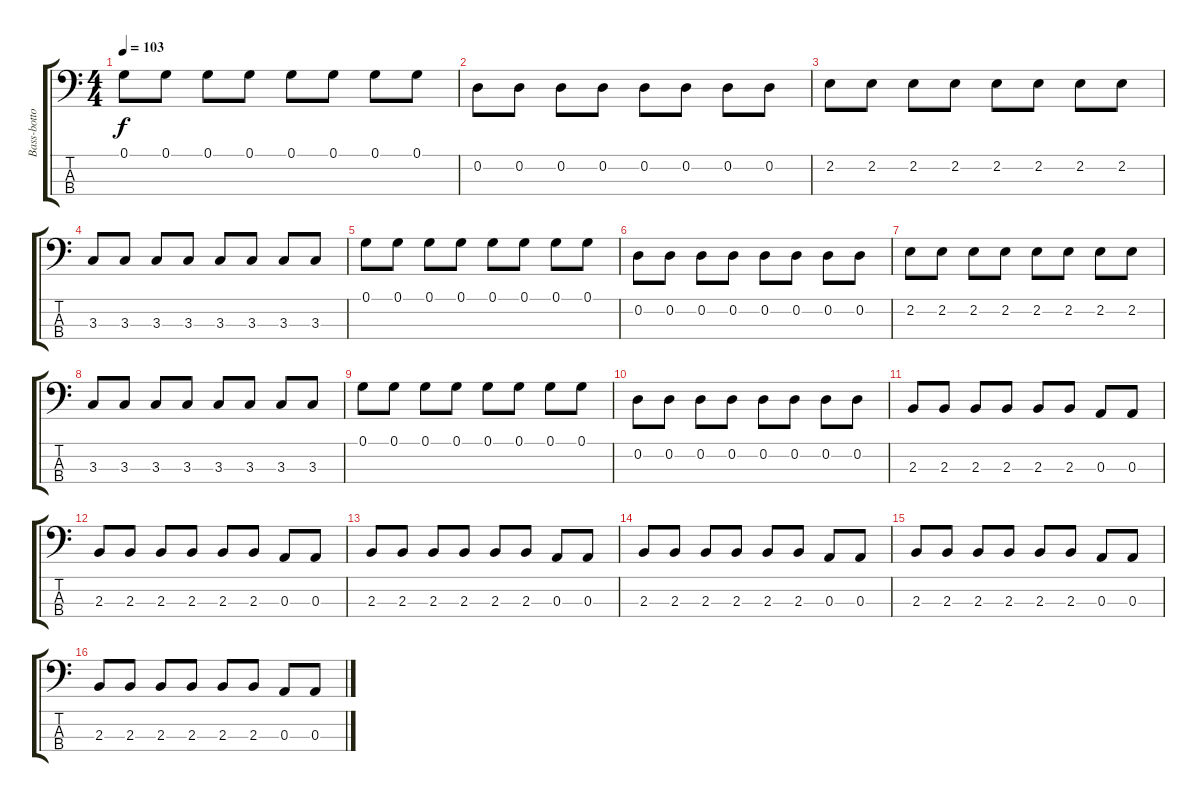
\track ("Bass-bottom" "Bass-botto") {instrument synthbass2}
\staff {score tabs}
\tuning (G2 D2 A1 E1) {hide}
\ts (4 4)
\tempo 103
\clef f4
\ks c
0.1.8{dy f} 0.1.8 0.1.8 0.1.8 0.1.8 0.1.8 0.1.8 0.1.8 |
0.2.8 0.2.8 0.2.8 0.2.8 0.2.8 0.2.8 0.2.8 0.2.8 |
2.2.8 2.2.8 2.2.8 2.2.8 2.2.8 2.2.8 2.2.8 2.2.8 |
3.3.8 3.3.8 3.3.8 3.3.8 3.3.8 3.3.8 3.3.8 3.3.8 |
0.1.8 0.1.8 0.1.8 0.1.8 0.1.8 0.1.8 0.1.8 0.1.8 |
0.2.8 0.2.8 0.2.8 0.2.8 0.2.8 0.2.8 0.2.8 0.2.8 |
2.2.8 2.2.8 2.2.8 2.2.8 2.2.8 2.2.8 2.2.8 2.2.8 |
3.3.8 3.3.8 3.3.8 3.3.8 3.3.8 3.3.8 3.3.8 3.3.8 |
0.1.8 0.1.8 0.1.8 0.1.8 0.1.8 0.1.8 0.1.8 0.1.8 |
0.2.8 0.2.8 0.2.8 0.2.8 0.2.8 0.2.8 0.2.8 0.2.8 |
2.3.8 2.3.8 2.3.8 2.3.8 2.3.8 2.3.8 0.3.8 0.3.8 |
2.3.8 2.3.8 2.3.8 2.3.8 2.3.8 2.3.8 0.3.8 0.3.8 |
2.3.8 2.3.8 2.3.8 2.3.8 2.3.8 2.3.8 0.3.8 0.3.8 |
2.3.8 2.3.8 2.3.8 2.3.8 2.3.8 2.3.8 0.3.8 0.3.8 |
2.3.8 2.3.8 2.3.8 2.3.8 2.3.8 2.3.8 0.3.8 0.3.8 |
2.3.8 2.3.8 2.3.8 2.3.8 2.3.8 2.3.8 0.3.8 0.3.8
